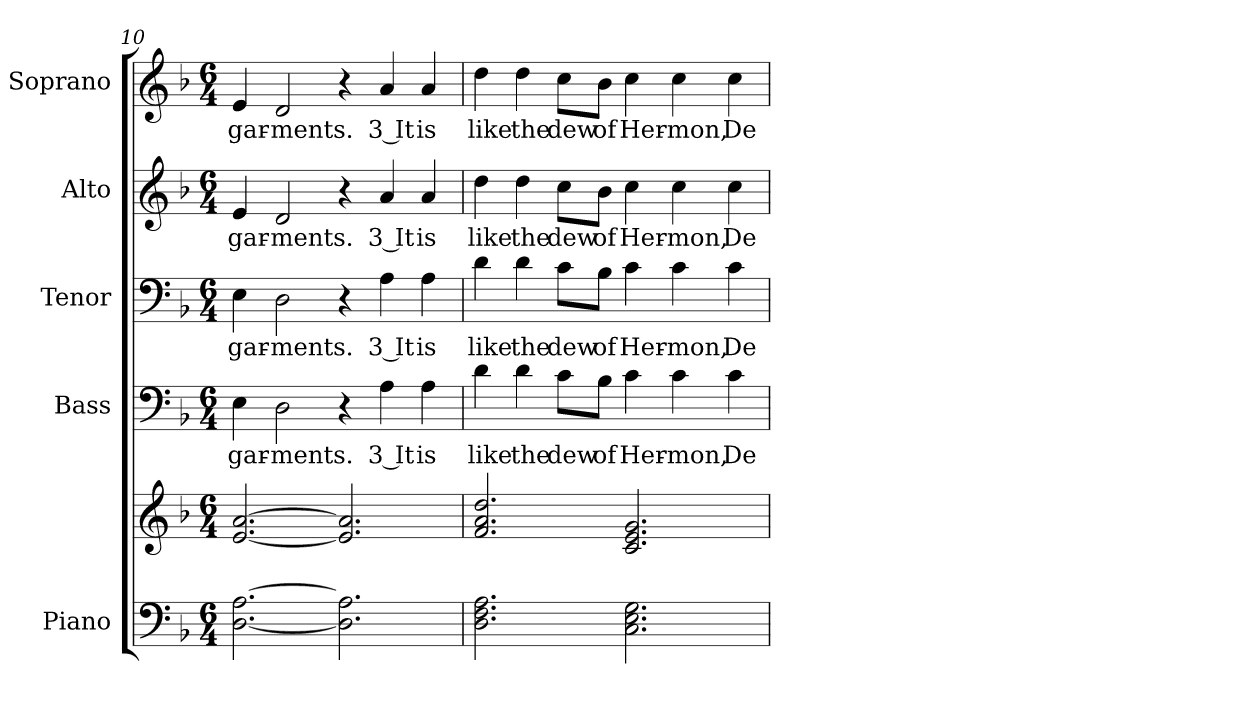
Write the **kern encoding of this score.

**kern	**kern	**kern	**text	**kern	**text	**kern	**text	**kern	**text
*part5	*part5	*part4	*part4	*part3	*part3	*part2	*part2	*part1	*part1
*staff6	*staff5	*staff4	*staff4	*staff3	*staff3	*staff2	*staff2	*staff1	*staff1
*I"Piano	*	*I"Bass	*	*I"Tenor	*	*I"Alto	*	*I"Soprano	*
*I'Pno.	*	*I'B.	*	*I'T.	*	*I'A.	*	*I'S.	*
*clefF4	*clefG2	*clefF4	*	*clefF4	*	*clefG2	*	*clefG2	*
*k[b-]	*k[b-]	*k[b-]	*	*k[b-]	*	*k[b-]	*	*k[b-]	*
*F:	*F:	*F:	*	*F:	*	*F:	*	*F:	*
*M6/4	*M6/4	*M6/4	*	*M6/4	*	*M6/4	*	*M6/4	*
=10	=10	=10	=10	=10	=10	=10	=10	=10	=10
!	!	!	!LO:LY:b:color=#000000	!	!	!	!	!	!
!	!	!	!	!	!LO:LY:b:color=#000000	!	!	!	!
!	!	!	!	!	!	!	!LO:LY:b:color=#000000	!	!
!	!	!	!	!	!	!	!	!	!LO:LY:b:color=#000000
[<2.Di\ [>2.Ai	[<2.ei/ [>2.ai	4Ei\	gar-	4Ei\	gar-	4ei/	gar-	4ei/	gar-
!	!	!	!LO:LY:b:color=#000000	!	!	!	!	!	!
!	!	!	!	!	!LO:LY:b:color=#000000	!	!	!	!
!	!	!	!	!	!	!	!LO:LY:b:color=#000000	!	!
!	!	!	!	!	!	!	!	!	!LO:LY:b:color=#000000
.	.	2Di\	-ments.	2Di\	-ments.	2di/	-ments.	2di/	-ments.
2.Di\] 2.Ai]	2.ei/] 2.ai]	4r	.	4r	.	4r	.	4r	.
!	!	!	!LO:LY:b:color=#000000	!	!	!	!	!	!
!	!	!	!	!	!LO:LY:b:color=#000000	!	!	!	!
!	!	!	!	!	!	!	!LO:LY:b:color=#000000	!	!
!	!	!	!	!	!	!	!	!	!LO:LY:b:color=#000000
.	.	4Ai\	3 It	4Ai\	3 It	4ai/	3 It	4ai/	3 It
!	!	!	!LO:LY:b:color=#000000	!	!	!	!	!	!
!	!	!	!	!	!LO:LY:b:color=#000000	!	!	!	!
!	!	!	!	!	!	!	!LO:LY:b:color=#000000	!	!
!	!	!	!	!	!	!	!	!	!LO:LY:b:color=#000000
.	.	4Ai\	is	4Ai\	is	4ai/	is	4ai/	is
!!LO:PB:g=z
=11	=11	=11	=11	=11	=11	=11	=11	=11	=11
!	!	!	!LO:LY:b:color=#000000	!	!	!	!	!	!
!	!	!	!	!	!LO:LY:b:color=#000000	!	!	!	!
!	!	!	!	!	!	!	!LO:LY:b:color=#000000	!	!
!	!	!	!	!	!	!	!	!	!LO:LY:b:color=#000000
2.Di\ 2.Fi 2.Ai	2.fi/ 2.ai 2.ddi	4di\	like	4di\	like	4ddi\	like	4ddi\	like
!	!	!	!LO:LY:b:color=#000000	!	!	!	!	!	!
!	!	!	!	!	!LO:LY:b:color=#000000	!	!	!	!
!	!	!	!	!	!	!	!LO:LY:b:color=#000000	!	!
!	!	!	!	!	!	!	!	!	!LO:LY:b:color=#000000
.	.	4di\	the	4di\	the	4ddi\	the	4ddi\	the
!	!	!	!LO:LY:b:color=#000000	!	!	!	!	!	!
!	!	!	!	!	!LO:LY:b:color=#000000	!	!	!	!
!	!	!	!	!	!	!	!LO:LY:b:color=#000000	!	!
!	!	!	!	!	!	!	!	!	!LO:LY:b:color=#000000
.	.	8ci\L	dew	8ci\L	dew	8cci\L	dew	8cci\L	dew
!	!	!	!LO:LY:b:color=#000000	!	!	!	!	!	!
!	!	!	!	!	!LO:LY:b:color=#000000	!	!	!	!
!	!	!	!	!	!	!	!LO:LY:b:color=#000000	!	!
!	!	!	!	!	!	!	!	!	!LO:LY:b:color=#000000
.	.	8B-i\J	of	8B-i\J	of	8b-i\J	of	8b-i\J	of
!	!	!	!LO:LY:b:color=#000000	!	!	!	!	!	!
!	!	!	!	!	!LO:LY:b:color=#000000	!	!	!	!
!	!	!	!	!	!	!	!LO:LY:b:color=#000000	!	!
!	!	!	!	!	!	!	!	!	!LO:LY:b:color=#000000
2.Ci\ 2.Ei 2.Gi	2.ci/ 2.ei 2.gi	4ci\	Her-	4ci\	Her-	4cci\	Her-	4cci\	Her-
!	!	!	!LO:LY:b:color=#000000	!	!	!	!	!	!
!	!	!	!	!	!LO:LY:b:color=#000000	!	!	!	!
!	!	!	!	!	!	!	!LO:LY:b:color=#000000	!	!
!	!	!	!	!	!	!	!	!	!LO:LY:b:color=#000000
.	.	4ci\	-mon,	4ci\	-mon,	4cci\	-mon,	4cci\	-mon,
!	!	!	!LO:LY:b:color=#000000	!	!	!	!	!	!
!	!	!	!	!	!LO:LY:b:color=#000000	!	!	!	!
!	!	!	!	!	!	!	!LO:LY:b:color=#000000	!	!
!	!	!	!	!	!	!	!	!	!LO:LY:b:color=#000000
.	.	4ci\	De-	4ci\	De-	4cci\	De-	4cci\	De-
=	=	=	=	=	=	=	=	=	=
*-	*-	*-	*-	*-	*-	*-	*-	*-	*-
